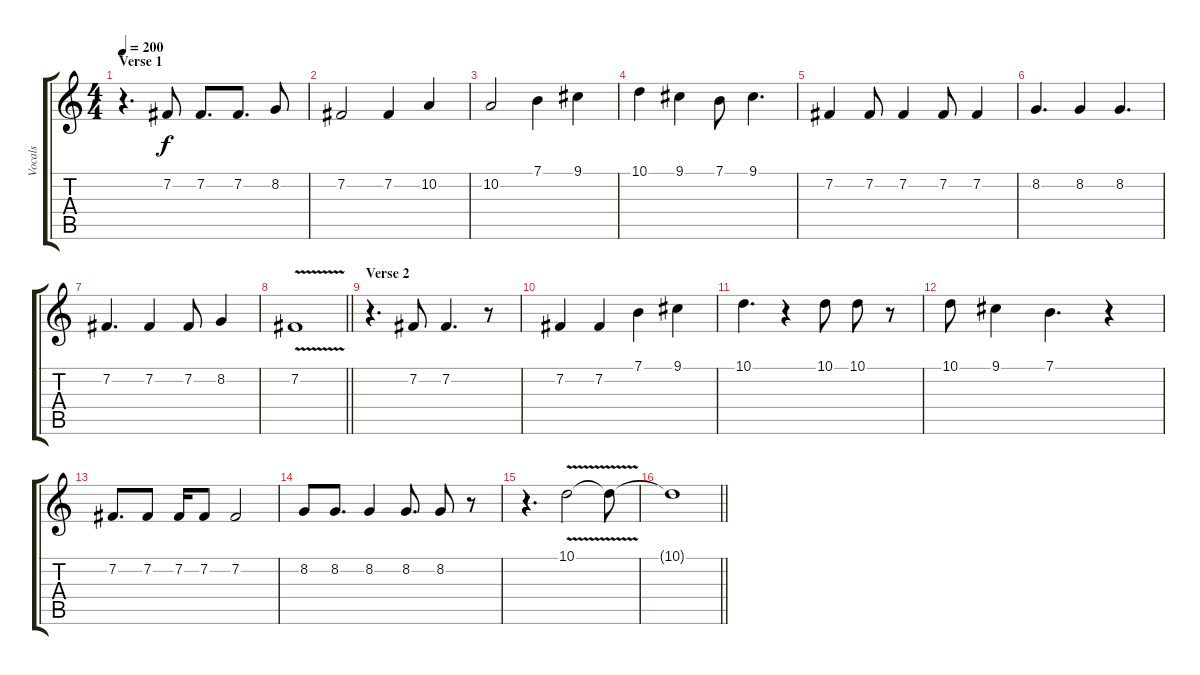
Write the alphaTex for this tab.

\track ("Vocals" "Vocals") {instrument lead1square}
\staff {score tabs}
\tuning (E4 B3 G3 D3 A2 E2) {hide}
\ts (4 4)
\section ("" "Verse 1")
\tempo 200
\clef g2
\ks c
r.4{d dy f} 7.2.8 7.2.8{d} 7.2.8{d} 8.2.8 |
7.2.2 7.2.4 10.2.4 |
10.2.2 7.1.4 9.1.4 |
10.1.4 9.1.4 7.1.8 9.1.4{d} |
7.2.4 7.2.8 7.2.4 7.2.8 7.2.4 |
8.2.4{d} 8.2.4 8.2.4{d} |
7.2.4{d} 7.2.4 7.2.8 8.2.4 |
\barLineRight lightlight
7.2{v}.1 |
\section ("" "Verse 2")
r.4{d} 7.2.8 7.2.4{d} r.8 |
7.2.4 7.2.4 7.1.4 9.1.4 |
10.1.4{d} r.4 10.1.8 10.1.8 r.8 |
10.1.8 9.1.4 7.1.4{d} r.4 |
7.2.8{d} 7.2.8 7.2.16 7.2.8 7.2.2 |
8.2.8 8.2.8{d} 8.2.4 8.2.8{d} 8.2.8 r.8 |
r.4{d} 10.1{v}.2 10.1{t}.8 |
\barLineRight lightlight
10.1{t}.1
